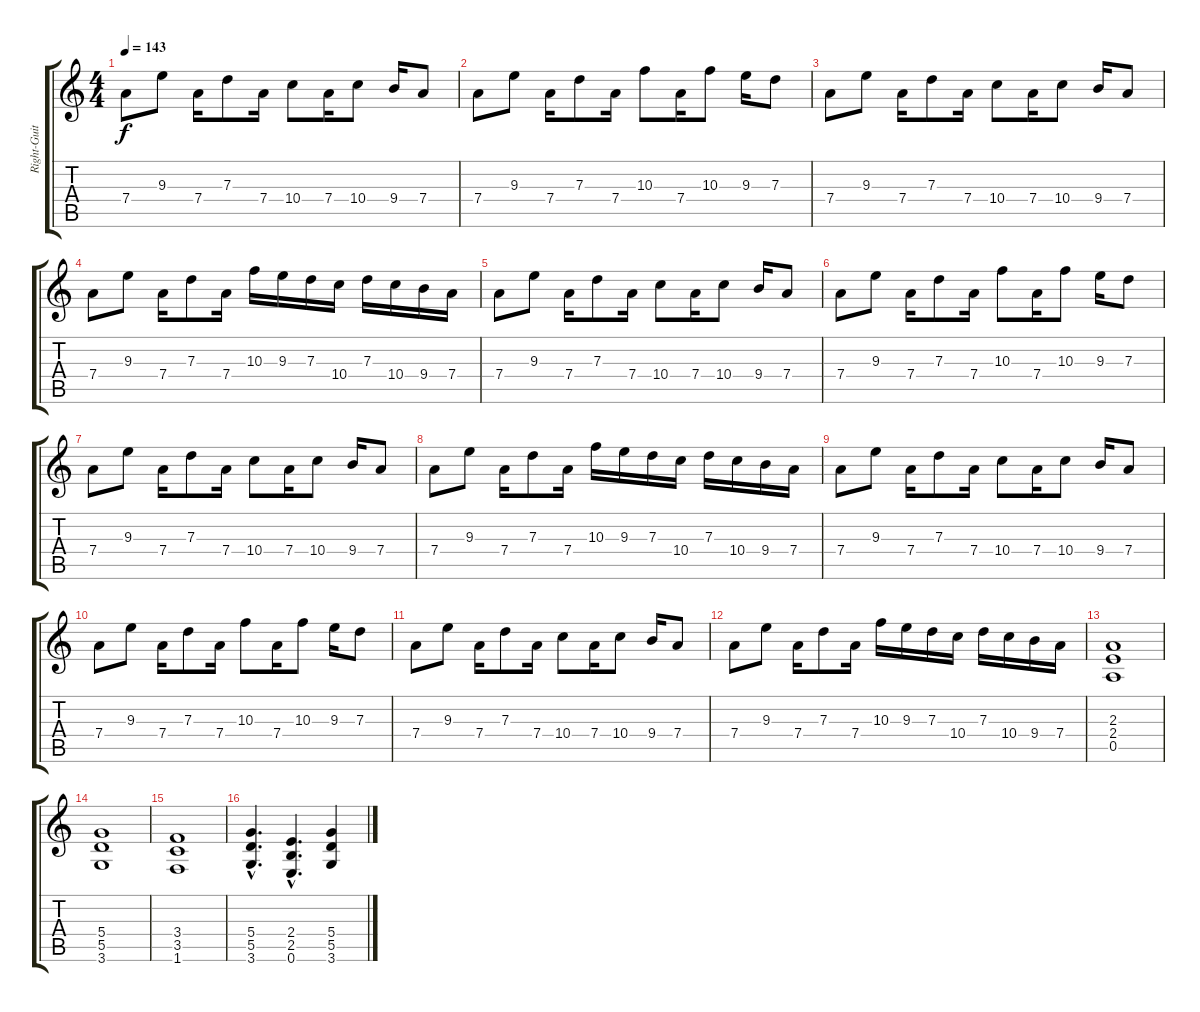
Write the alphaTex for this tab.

\track ("Right-Guitar" "Right-Guit") {instrument distortionguitar}
\staff {score tabs}
\tuning (E4 B3 G3 D3 A2 E2) {hide}
\ts (4 4)
\tempo 143
\clef g2
\ks c
7.4.8{dy f} 9.3.8 7.4.16 7.3.8 7.4.16 10.4.8 7.4.16 10.4.8 9.4.16 7.4.8 |
7.4.8 9.3.8 7.4.16 7.3.8 7.4.16 10.3.8 7.4.16 10.3.8 9.3.16 7.3.8 |
7.4.8 9.3.8 7.4.16 7.3.8 7.4.16 10.4.8 7.4.16 10.4.8 9.4.16 7.4.8 |
7.4.8 9.3.8 7.4.16 7.3.8 7.4.16 10.3.16 9.3.16 7.3.16 10.4.16 7.3.16 10.4.16 9.4.16 7.4.16 |
7.4.8 9.3.8 7.4.16 7.3.8 7.4.16 10.4.8 7.4.16 10.4.8 9.4.16 7.4.8 |
7.4.8 9.3.8 7.4.16 7.3.8 7.4.16 10.3.8 7.4.16 10.3.8 9.3.16 7.3.8 |
7.4.8 9.3.8 7.4.16 7.3.8 7.4.16 10.4.8 7.4.16 10.4.8 9.4.16 7.4.8 |
7.4.8 9.3.8 7.4.16 7.3.8 7.4.16 10.3.16 9.3.16 7.3.16 10.4.16 7.3.16 10.4.16 9.4.16 7.4.16 |
7.4.8 9.3.8 7.4.16 7.3.8 7.4.16 10.4.8 7.4.16 10.4.8 9.4.16 7.4.8 |
7.4.8 9.3.8 7.4.16 7.3.8 7.4.16 10.3.8 7.4.16 10.3.8 9.3.16 7.3.8 |
7.4.8 9.3.8 7.4.16 7.3.8 7.4.16 10.4.8 7.4.16 10.4.8 9.4.16 7.4.8 |
7.4.8 9.3.8 7.4.16 7.3.8 7.4.16 10.3.16 9.3.16 7.3.16 10.4.16 7.3.16 10.4.16 9.4.16 7.4.16 |
(2.3 2.4 0.5).1 |
(5.4 5.5 3.6).1 |
(3.4 3.5 1.6).1 |
(5.4{hac} 5.5{hac} 3.6{hac}).4{d} (2.4{hac} 2.5{hac} 0.6{hac}).4{d} (5.4 5.5 3.6).4
